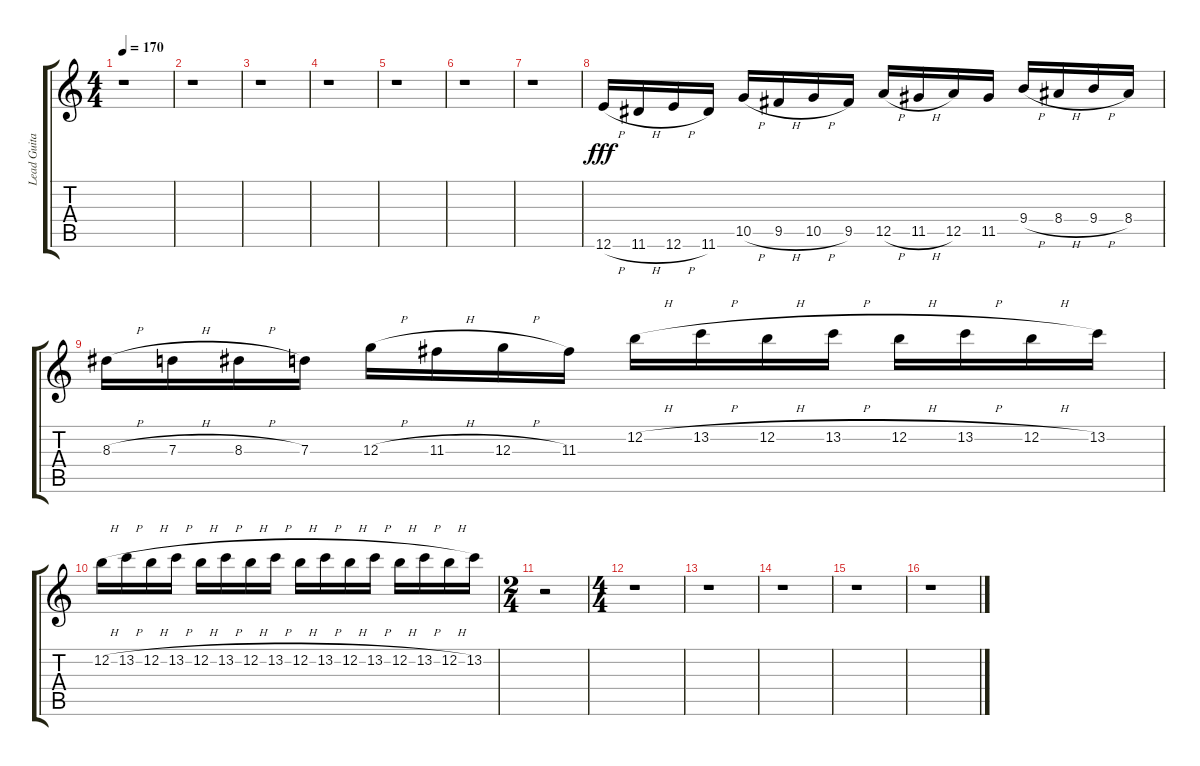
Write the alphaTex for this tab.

\track ("Lead Guitar II" "Lead Guita") {instrument overdrivenguitar}
\staff {score tabs}
\tuning (E4 B3 G3 D3 A2 E2) {hide}
\ts (4 4)
\tempo 170
\clef g2
\ks c
r.1{dy fff} |
r.1 |
r.1 |
r.1 |
r.1 |
r.1 |
r.1{instrument overdrivenguitar} |
12.6{h}.16 11.6{h}.16 12.6{h}.16 11.6.16 10.5{h}.16 9.5{h}.16 10.5{h}.16 9.5.16 12.5{h}.16 11.5{h}.16 12.5.16 11.5.16 9.4{h}.16 8.4{h}.16 9.4{h}.16 8.4.16 |
8.3{h}.16 7.3{h}.16 8.3{h}.16 7.3.16 12.3{h}.16 11.3{h}.16 12.3{h}.16 11.3.16 12.2{h}.16 13.2{h}.16 12.2{h}.16 13.2{h}.16 12.2{h}.16 13.2{h}.16 12.2{h}.16 13.2.16 |
12.2{h}.16 13.2{h}.16 12.2{h}.16 13.2{h}.16 12.2{h}.16 13.2{h}.16 12.2{h}.16 13.2{h}.16 12.2{h}.16 13.2{h}.16 12.2{h}.16 13.2{h}.16 12.2{h}.16 13.2{h}.16 12.2{h}.16 13.2.16 |
\ts (2 4)
r.2 |
\ts (4 4)
r.1 |
r.1 |
r.1 |
r.1 |
r.1
